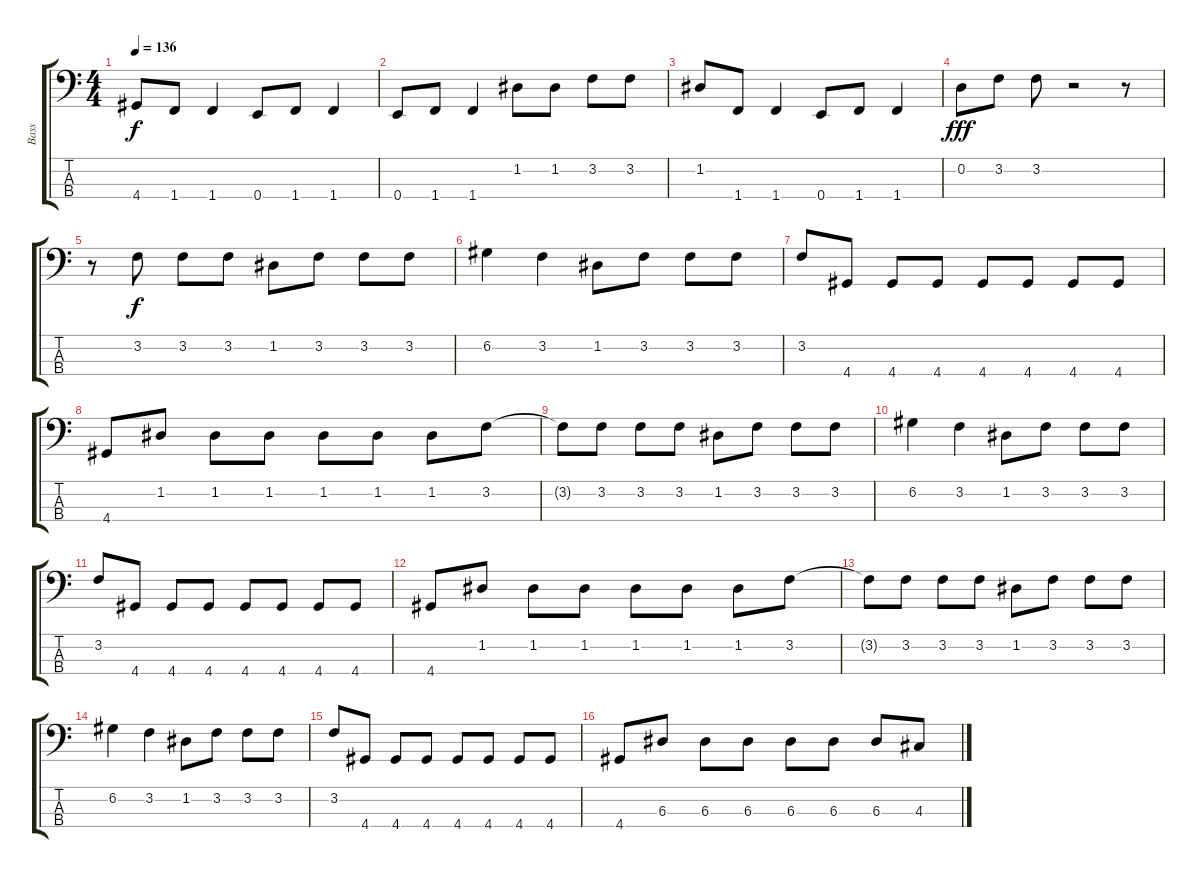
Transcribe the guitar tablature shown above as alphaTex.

\track ("Bass" "Bass") {instrument electricbassfinger}
\staff {score tabs}
\tuning (G2 D2 A1 E1) {hide}
\ts (4 4)
\tempo 136
\clef f4
\ks c
4.4.8{dy f volume 14} 1.4.8 1.4.4 0.4.8 1.4.8 1.4.4 |
0.4.8 1.4.8 1.4.4 1.2.8 1.2.8 3.2.8 3.2.8 |
1.2.8{volume 15} 1.4.8 1.4.4 0.4.8 1.4.8 1.4.4 |
0.2.8{dy fff} 3.2.8 3.2.8 r.2 r.8 |
r.8 3.2.8{dy f} 3.2.8 3.2.8 1.2.8 3.2.8 3.2.8 3.2.8 |
6.2.4 3.2.4 1.2.8 3.2.8 3.2.8 3.2.8 |
3.2.8 4.4.8 4.4.8 4.4.8 4.4.8 4.4.8 4.4.8 4.4.8 |
4.4.8 1.2.8 1.2.8 1.2.8 1.2.8 1.2.8 1.2.8 3.2.8 |
3.2{t}.8 3.2.8 3.2.8 3.2.8 1.2.8 3.2.8 3.2.8 3.2.8 |
6.2.4 3.2.4 1.2.8 3.2.8 3.2.8 3.2.8 |
3.2.8 4.4.8 4.4.8 4.4.8 4.4.8 4.4.8 4.4.8 4.4.8 |
4.4.8 1.2.8 1.2.8 1.2.8 1.2.8 1.2.8 1.2.8 3.2.8 |
3.2{t}.8 3.2.8 3.2.8 3.2.8 1.2.8 3.2.8 3.2.8 3.2.8 |
6.2.4 3.2.4 1.2.8 3.2.8 3.2.8 3.2.8 |
3.2.8 4.4.8 4.4.8 4.4.8 4.4.8 4.4.8 4.4.8 4.4.8 |
4.4.8 6.3.8 6.3.8 6.3.8 6.3.8 6.3.8 6.3.8 4.3.8
